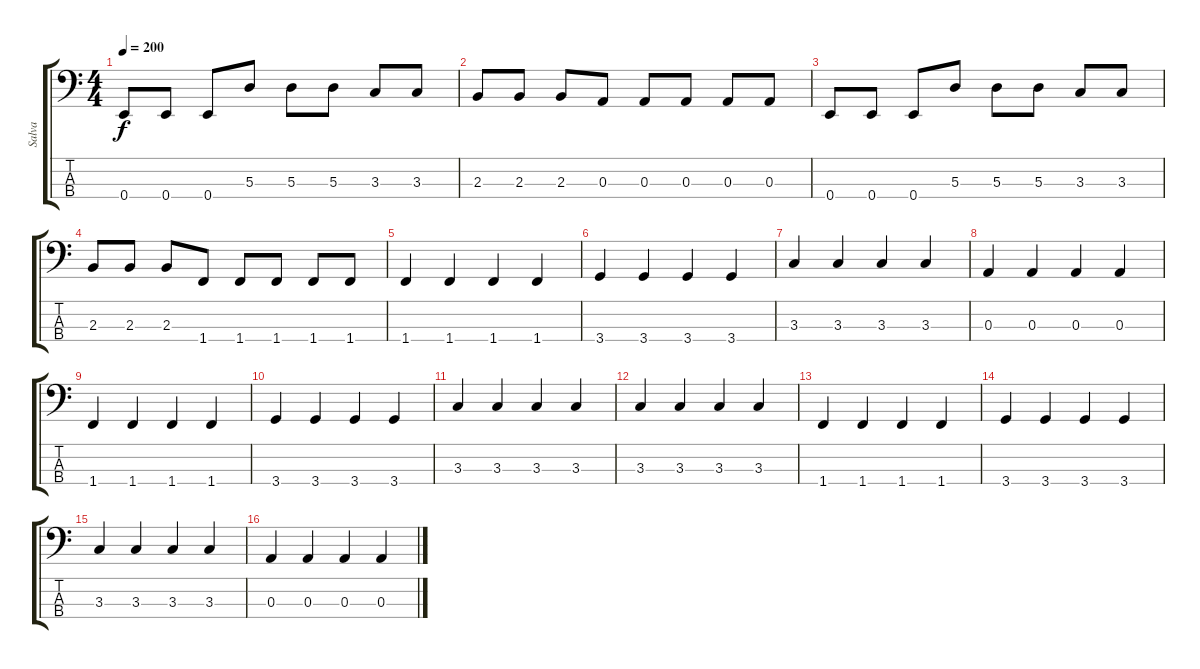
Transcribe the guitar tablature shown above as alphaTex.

\track ("Salva" "Salva") {instrument electricbassfinger}
\staff {score tabs}
\tuning (G2 D2 A1 E1) {hide}
\ts (4 4)
\tempo 200
\clef f4
\ks c
0.4.8{dy f} 0.4.8 0.4.8 5.3.8 5.3.8 5.3.8 3.3.8 3.3.8 |
2.3.8 2.3.8 2.3.8 0.3.8 0.3.8 0.3.8 0.3.8 0.3.8 |
0.4.8 0.4.8 0.4.8 5.3.8 5.3.8 5.3.8 3.3.8 3.3.8 |
2.3.8 2.3.8 2.3.8 1.4.8 1.4.8 1.4.8 1.4.8 1.4.8 |
1.4.4 1.4.4 1.4.4 1.4.4 |
3.4.4 3.4.4 3.4.4 3.4.4 |
3.3.4 3.3.4 3.3.4 3.3.4 |
0.3.4 0.3.4 0.3.4 0.3.4 |
1.4.4 1.4.4 1.4.4 1.4.4 |
3.4.4 3.4.4 3.4.4 3.4.4 |
3.3.4 3.3.4 3.3.4 3.3.4 |
3.3.4 3.3.4 3.3.4 3.3.4 |
1.4.4 1.4.4 1.4.4 1.4.4 |
3.4.4 3.4.4 3.4.4 3.4.4 |
3.3.4 3.3.4 3.3.4 3.3.4 |
0.3.4 0.3.4 0.3.4 0.3.4
